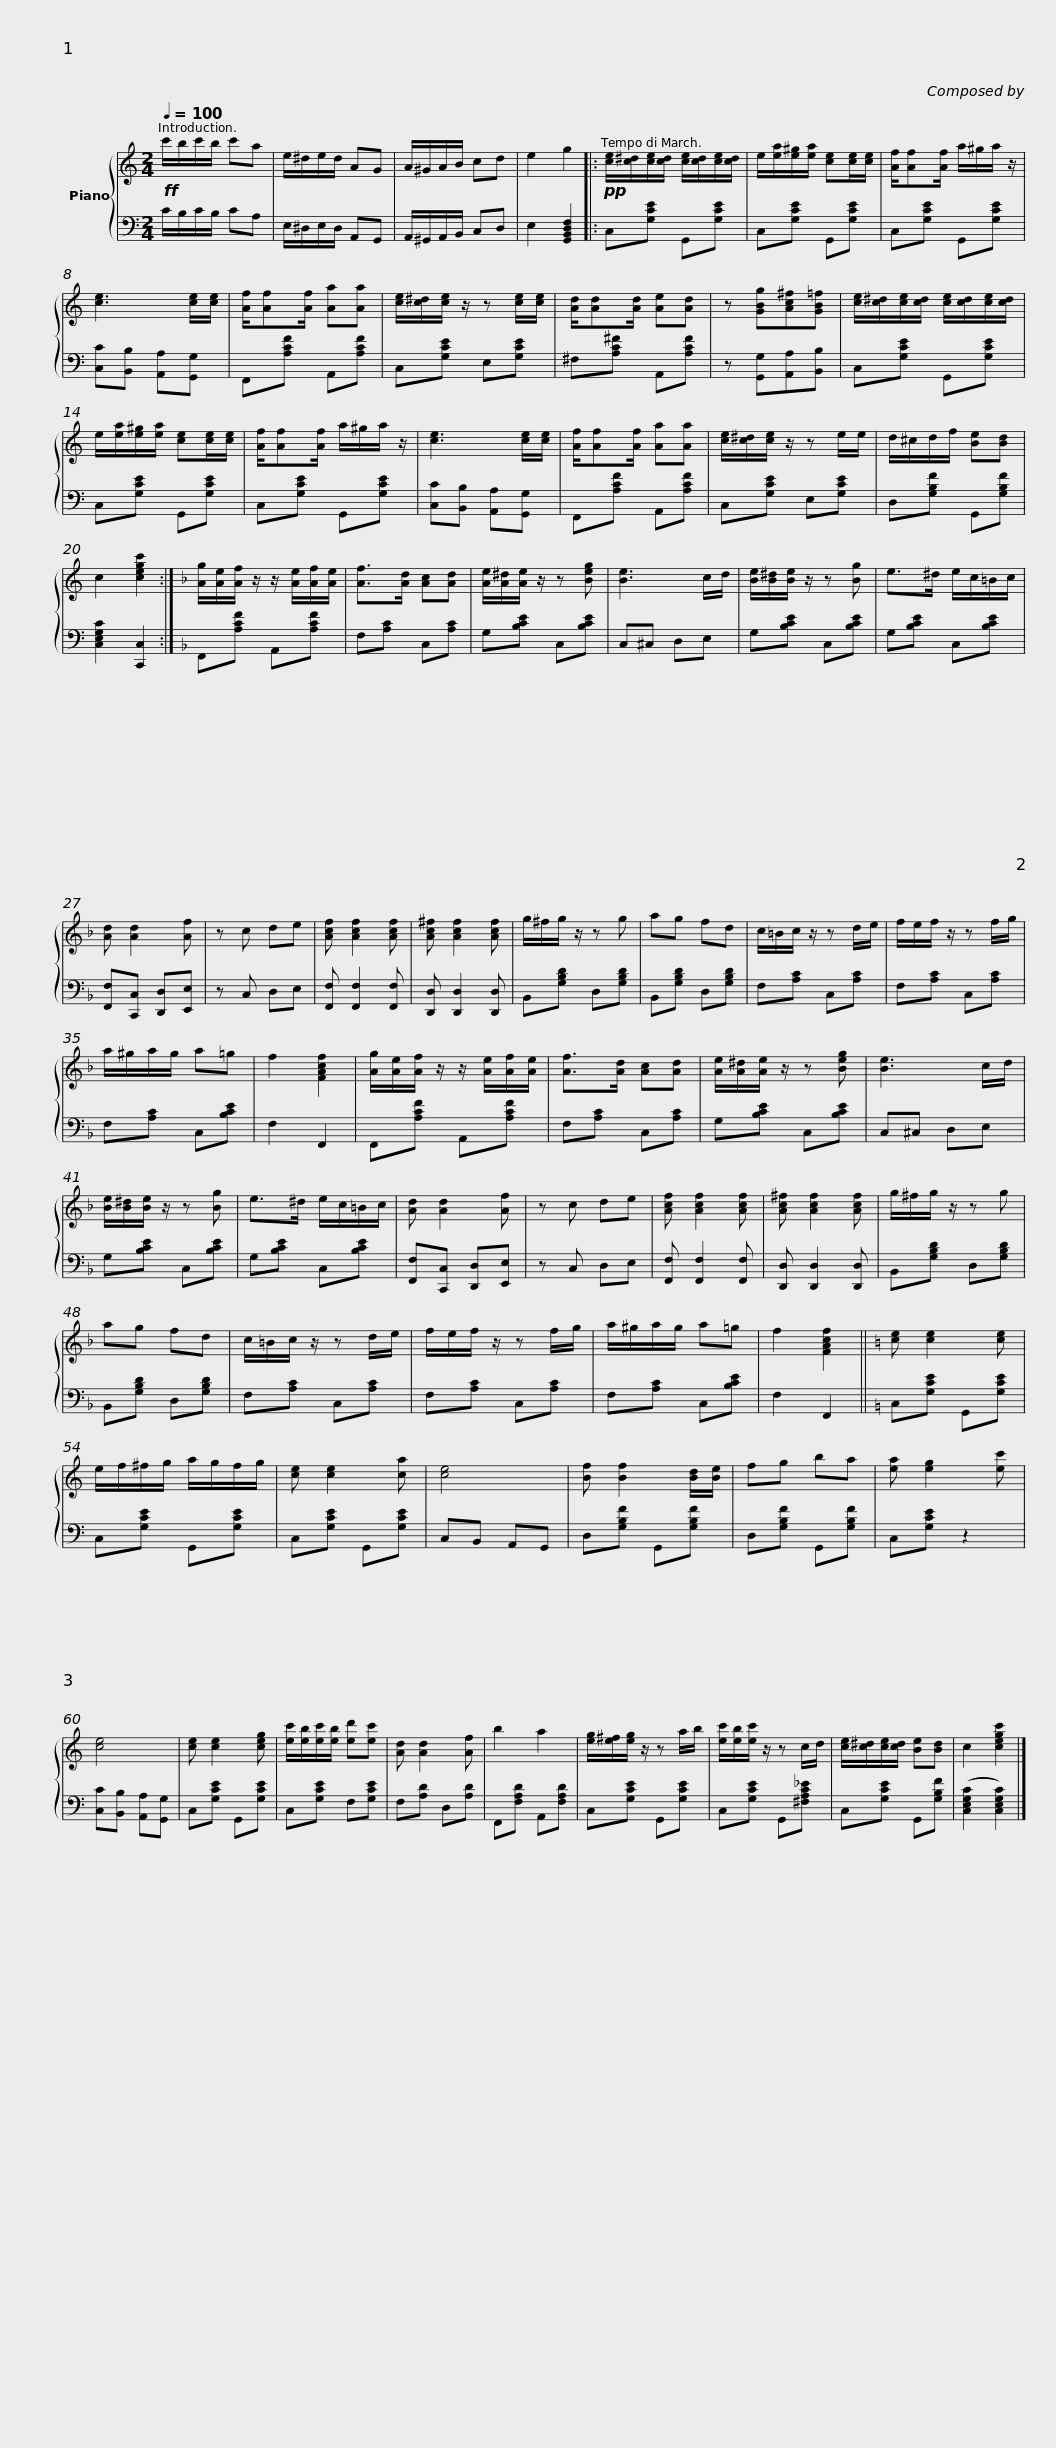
X:1
%%score { 1 | 2 }
L:1/8
Q:1/4=100
M:2/4
I:linebreak $
K:C
V:1 treble
V:2 bass
V:1
!ff! c'/b/c'/b/ c'a | e/^d/e/d/ AG | A/^G/A/B/ cd | e2 g2 |:$!pp! [ce]/[c^d]/[ce]/[cd]/ [ce]/[cd]/[ce]/[cd]/ | %5
 e/[ea]/[e^g]/[ea]/ [ce][ce]/[ce]/ | [Af]/[Af][Af]/ a/^g/a/ z/ | [ce]3 [ce]/[ce]/ |$ [Af]/[Af][Af]/ [Aa][Aa] | [ce]/[c^d]/[ce]/ z/ z [ce]/[ce]/ | %10
 [Ad]/[Ad][Ad]/ [Ae][Ad] | z [GBg][Ac^f][GB=f] |$ [ce]/[c^d]/[ce]/[cd]/ [ce]/[cd]/[ce]/[cd]/ | e/[ea]/[e^g]/[ea]/ [ce][ce]/[ce]/ | [Af]/[Af][Af]/ a/^g/a/ z/ | %15
 [ce]3 [ce]/[ce]/ |$ [Af]/[Af][Af]/ [Aa][Aa] | [ce]/[c^d]/[ce]/ z/ z e/e/ | d/^c/d/f/ [Be][Bd] | c2 [cegc']2 :|$ %20
[K:F] [Ag]/[Ae]/[Af]/ z/ z/ [Ae]/[Af]/[Ae]/ | [Af]>[Ad] [Ac][Ad] | [Ae]/[A^d]/[Ae]/ z/ z [Beg] | [Be]3 c/d/ | [Be]/[B^d]/[Be]/ z/ z [Bg] |$ %25
 e>^d e/c/=B/c/ | [Ad] [Ad]2 [Af] | z c de | [Acf] [Acf]2 [Acf] | [Ac^f] [Acf]2 [Acf] | %30
 g/^f/g/ z/ z g |$ ag fd | c/=B/c/ z/ z d/e/ | f/e/f/ z/ z f/g/ | a/^g/a/g/ a=g | %35
 f2 [FAcf]2 |$ [Ag]/[Ae]/[Af]/ z/ z/ [Ae]/[Af]/[Ae]/ | [Af]>[Ad] [Ac][Ad] | [Ae]/[A^d]/[Ae]/ z/ z [Beg] | [Be]3 c/d/ |$ %40
 [Be]/[B^d]/[Be]/ z/ z [Bg] | e>^d e/c/=B/c/ | [Ad] [Ad]2 [Af] | z c de |$ [Acf] [Acf]2 [Acf] | %45
 [Ac^f] [Acf]2 [Acf] | g/^f/g/ z/ z g | ag fd | c/=B/c/ z/ z d/e/ |$ f/e/f/ z/ z f/g/ | %50
 a/^g/a/g/ a=g | f2 [FAcf]2 ||[K:C] [ce] [ce]2 [ce] | e/f/^f/g/ a/g/f/g/ |$ [ce] [ce]2 [ca] | %55
 [ce]4 | [Bf] [Bf]2 [Bd]/[Be]/ | fg ba | [ea] [eg]2 [ec'] |$ [ce]4 | %60
 [ce] [ce]2 [ceg] | [ec']/[eb]/[ec']/[eb]/ [ed'][ec'] | [Ad] [Ad]2 [Af] | b2 a2 |$ [eg]/[e^f]/[eg]/ z/ z a/b/ | %65
 [ec']/[eb]/[ec']/ z/ z c/d/ | [ce]/[c^d]/[ce]/[cd]/ [Be][Bd] | c2 [cegc']2 |] %68
V:2
 C/B,/C/B,/ CA, | E,/^D,/E,/D,/ A,,G,, | A,,/^G,,/A,,/B,,/ C,D, | E,2 [G,,B,,D,F,]2 |:$ C,[G,CE] G,,[G,CE] | %5
 C,[G,CE] G,,[G,CE] | C,[G,CE] G,,[G,CE] | [C,C][B,,B,] [A,,A,][G,,G,] |$ F,,[A,CF] A,,[A,CF] | C,[G,CE] E,[G,CE] | %10
 ^F,[A,C^F] A,,[A,CF] | z [G,,G,][A,,A,][B,,B,] |$ C,[G,CE] G,,[G,CE] | C,[G,CE] G,,[G,CE] | C,[G,CE] G,,[G,CE] | %15
 [C,C][B,,B,] [A,,A,][G,,G,] |$ F,,[A,CF] A,,[A,CF] | C,[G,CE] E,[G,CE] | D,[G,B,F] G,,[G,B,F] | [C,E,G,C]2 [C,,C,]2 :|$ %20
[K:F] F,,[A,CF] A,,[A,CF] | F,[A,C] C,[A,C] | G,[B,CE] C,[B,CE] | C,^C, D,E, | G,[B,CE] C,[B,CE] |$ %25
 G,[B,CE] C,[B,CE] | [F,,F,][C,,C,] [D,,D,][E,,E,] | z C, D,E, | [F,,F,] [F,,F,]2 [F,,F,] | [D,,D,] [D,,D,]2 [D,,D,] | %30
 B,,[G,B,D] D,[G,B,D] |$ B,,[G,B,D] D,[G,B,D] | F,[A,C] C,[A,C] | F,[A,C] C,[A,C] | F,[A,C] C,[B,CE] | %35
 F,2 F,,2 |$ F,,[A,CF] A,,[A,CF] | F,[A,C] C,[A,C] | G,[B,CE] C,[B,CE] | C,^C, D,E, |$ %40
 G,[B,CE] C,[B,CE] | G,[B,CE] C,[B,CE] | [F,,F,][C,,C,] [D,,D,][E,,E,] | z C, D,E, |$ [F,,F,] [F,,F,]2 [F,,F,] | %45
 [D,,D,] [D,,D,]2 [D,,D,] | B,,[G,B,D] D,[G,B,D] | B,,[G,B,D] D,[G,B,D] | F,[A,C] C,[A,C] |$ F,[A,C] C,[A,C] | %50
 F,[A,C] C,[B,CE] | F,2 F,,2 ||[K:C] C,[G,CE] G,,[G,CE] | C,[G,CE] G,,[G,CE] |$ C,[G,CE] G,,[G,CE] | %55
 C,B,, A,,G,, | D,[G,B,F] G,,[G,B,F] | D,[G,B,F] G,,[G,B,F] | C,[G,CE] z2 |$ [C,C][B,,B,] [A,,A,][G,,G,] | %60
 C,[G,CE] G,,[G,CE] | C,[G,CE] F,[G,CE] | F,[A,D] D,[A,D] | F,,[F,A,D] A,,[F,A,D] |$ C,[G,CE] G,,[G,CE] | %65
 C,[G,CE] G,,[^F,A,C_E] | C,[G,CE] G,,[G,B,F] | (([C,E,G,C]2 [C,E,G,C]2)) |] %68
